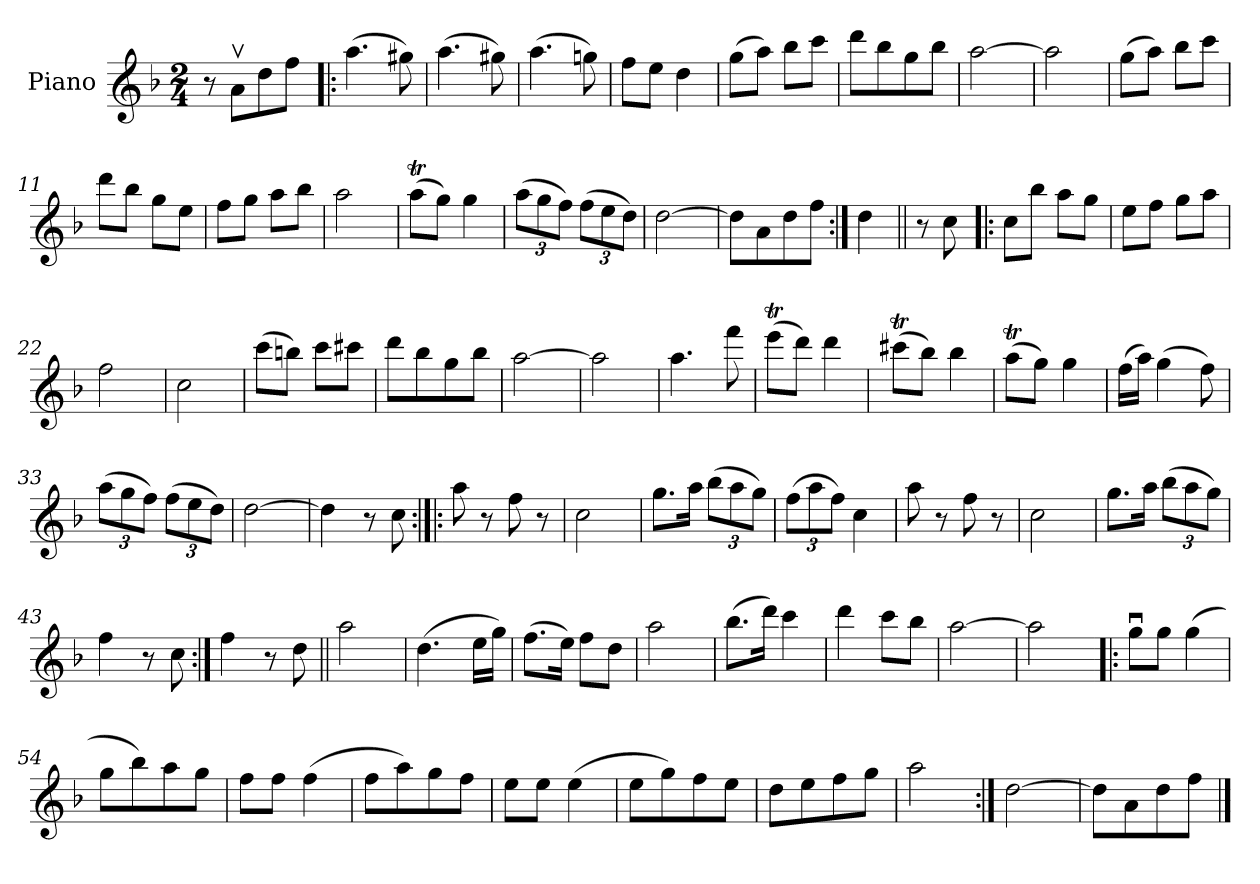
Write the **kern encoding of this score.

**kern
*part1
*staff1
*I"Piano
*I'Pno.
*clefG2
*k[b-]
*d:
*M2/4
=1
8r
8av\L
8dd\
8ff\J
=2!|:
(>4.aa\
8gg#X\)
=3
(>4.aa\
8gg#X\)
=4
(>4.aa\
8ggn\)
=5
8ff\L
8ee\J
4dd\
=6
(>8gg\L
8aa\J)
8bb-\L
8ccc\J
!!LO:LB:g=z
=7
8ddd\L
8bb-\
8gg\
8bb-\J
=8
[2aa\
=9
2aa\]
=10
(>8gg\L
8aa\J)
8bb-\L
8ccc\J
=11
8ddd\L
8bb-\J
8gg\L
8ee\J
=12
8ff\L
8gg\J
8aa\L
8bb-\J
!!LO:LB:g=z
=13
2aa\
=14
(>8aat\L
8gg\J)
4gg\
=15
*Xbrackettup
(>12aa\L
12gg\
12ff\J)
(>12ff\L
12ee\
12dd\J)
=16
[2dd\
=17
8dd\L]
8a\
8dd\
8ff\J
=18:|!
4dd\
=19||
8r
8cc\
!!LO:LB:g=z
=20!|:
8cc\L
8bb-\J
8aa\L
8gg\J
=21
8ee\L
8ff\J
8gg\L
8aa\J
=22
2ff\
=23
2cc\
=24
(>8ccc\L
8bbn\J)
8ccc\L
8ccc#X\J
=25
8ddd\L
8bb-\
8gg\
8bb-\J
!!LO:LB:g=z
=26
[2aa\
=27
2aa\]
=28
4.aa\
8fff\
=29
(>8eeet\L
8ddd\J)
4ddd\
=30
(>8ccc#Xt\L
8bb-\J)
4bb-\
=31
(>8aat\L
8gg\J)
4gg\
=32
(>16ff\LL
16aa\JJ)
(>4gg\
8ff\)
!!LO:LB:g=z
=33
(>12aa\L
12gg\
12ff\J)
(>12ff\L
12ee\
12dd\J)
=34
[2dd\
=35
4dd\]
8r
8cc\
=36:|!|:
8aa\
8r
8ff\
8r
=37
2cc\
=38
8.gg\L
16aa\Jk
(>12bb-\L
12aa\
12gg\J)
!!LO:LB:g=z
=39
(>12ff\L
12aa\
12ff\J)
4cc\
=40
8aa\
8r
8ff\
8r
=41
2cc\
=42
8.gg\L
16aa\Jk
(>12bb-\L
12aa\
12gg\J)
=43
4ff\
8r
8cc\
!!LO:LB:g=z
=44:|!
4ff\
8r
8dd\
=45||
2aa\
=46
(>4.dd\
16ee\LL
16gg\JJ)
=47
(>8.ff\L
16ee\Jk)
8ff\L
8dd\J
=48
2aa\
=49
(>8.bb-\L
16ddd\Jk)
4ccc\
=50
4ddd\
8ccc\L
8bb-\J
!!LO:LB:g=z
=51
[2aa\
=52
2aa\]
=53!|:
8ggu\L
8gg\J
(>4gg\
=54
8gg\L
8bb-\)
8aa\
8gg\J
=55
8ff\L
8ff\J
(>4ff\
=56
8ff\L
8aa\)
8gg\
8ff\J
!!LO:LB:g=z
=57
8ee\L
8ee\J
(>4ee\
=58
8ee\L
8gg\)
8ff\
8ee\J
=59
8dd\L
8ee\
8ff\
8gg\J
=60
2aa\
=61:|!
[2dd\
=62
8dd\L]
8a\
8dd\
8ff\J
==
*-
